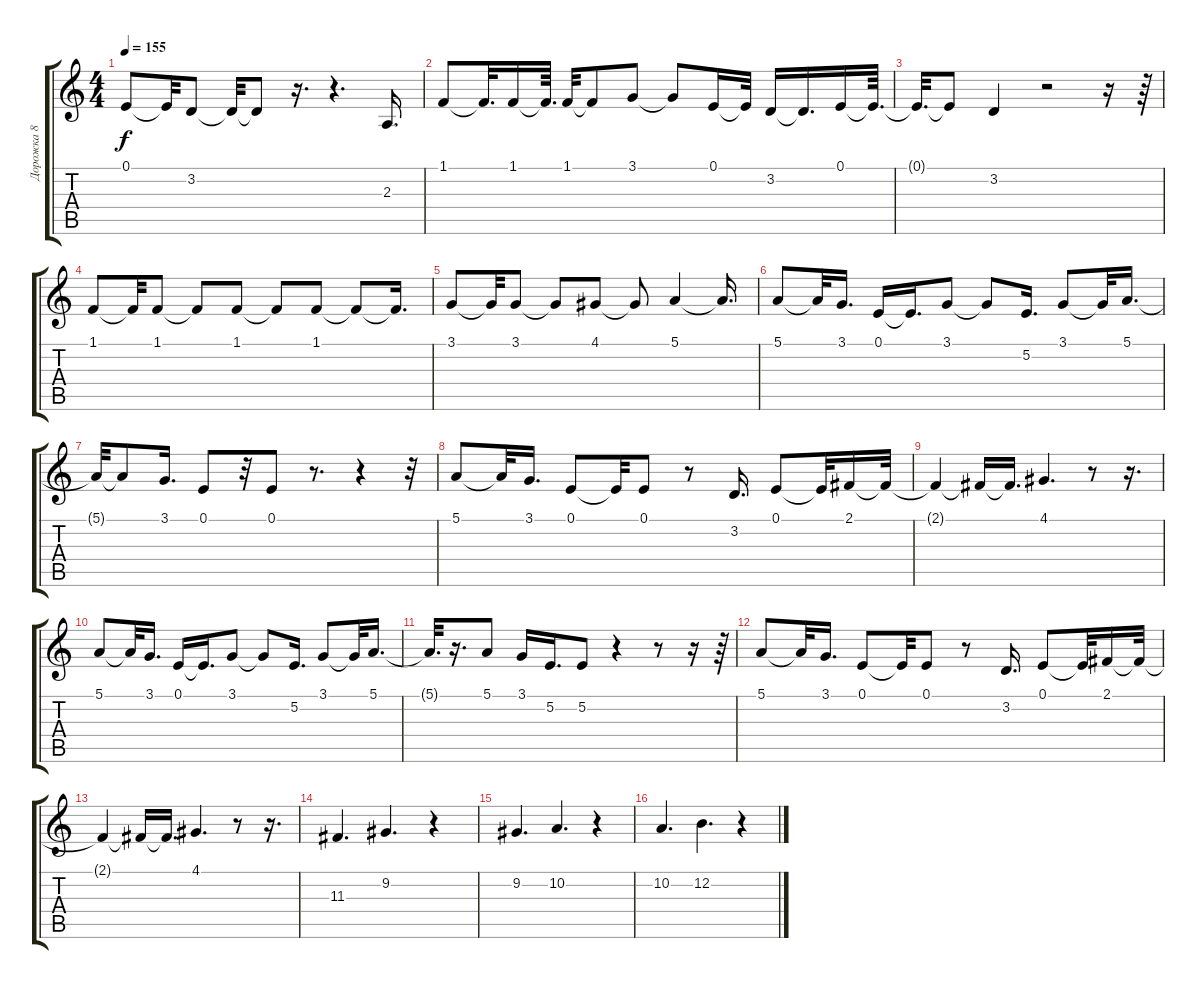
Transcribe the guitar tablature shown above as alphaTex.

\track ("Дорожка 8" "Дорожка 8") {instrument lead1square}
\staff {score tabs}
\tuning (E4 B3 G3 D3 A2 E2) {hide}
\ts (4 4)
\tempo 155
\clef g2
\ks c
0.1{t}.8{dy f} 0.1{t}.32 3.2.8 3.2{t}.32 3.2{t}.8 r.16{d} r.4{d} 2.3.16{d} |
1.1.8 1.1{t}.32{d} 1.1.16 1.1{t}.64{d} 1.1.32 1.1{t}.8 3.1.8 3.1{t}.8 0.1.16 0.1{t}.32 3.2.16 3.2{t}.16{d} 0.1.16 0.1{t}.64{d} |
0.1{t}.32{d} 0.1{t}.8 3.2.4 r.2 r.16 r.64 |
1.1.8 1.1{t}.32 1.1.8 1.1{t}.8 1.1.8 1.1{t}.8 1.1.8 1.1{t}.8 1.1{t}.16{d} |
3.1.8 3.1{t}.32 3.1.8 3.1{t}.8 4.1.8 4.1{t}.8 5.1.4 5.1{t}.16{d} |
5.1.8 5.1{t}.32 3.1.16{d} 0.1.16 0.1{t}.16{d} 3.1.8 3.1{t}.8 5.2.16{d} 3.1.8 3.1{t}.32 5.1.16{d} |
5.1{t}.32 5.1{t}.8 3.1.16{d} 0.1.8 r.32 0.1.8 r.8{d} r.4 r.32 |
5.1.8 5.1{t}.32 3.1.16{d} 0.1.8 0.1{t}.32 0.1.8 r.8 3.2.16{d} 0.1.8 0.1{t}.32 2.1.16 2.1{t}.32 |
2.1{t}.4 2.1{t}.16 2.1{t}.16{d} 4.1.4{d} r.8 r.16{d} |
5.1.8 5.1{t}.32 3.1.16{d} 0.1.16 0.1{t}.16{d} 3.1.8 3.1{t}.8 5.2.16{d} 3.1.8 3.1{t}.32 5.1.16{d} |
5.1{t}.32{d} r.16{d} 5.1.8 3.1.16 5.2.16{d} 5.2.8 r.4 r.8 r.16 r.64 |
5.1.8 5.1{t}.32 3.1.16{d} 0.1.8 0.1{t}.32 0.1.8 r.8 3.2.16{d} 0.1.8 0.1{t}.32 2.1.16 2.1{t}.32 |
2.1{t}.4 2.1{t}.16 2.1{t}.16{d} 4.1.4{d} r.8 r.16{d} |
11.3.4{d} 9.2.4{d} r.4 |
9.2.4{d} 10.2.4{d} r.4 |
10.2.4{d} 12.2.4{d} r.4
